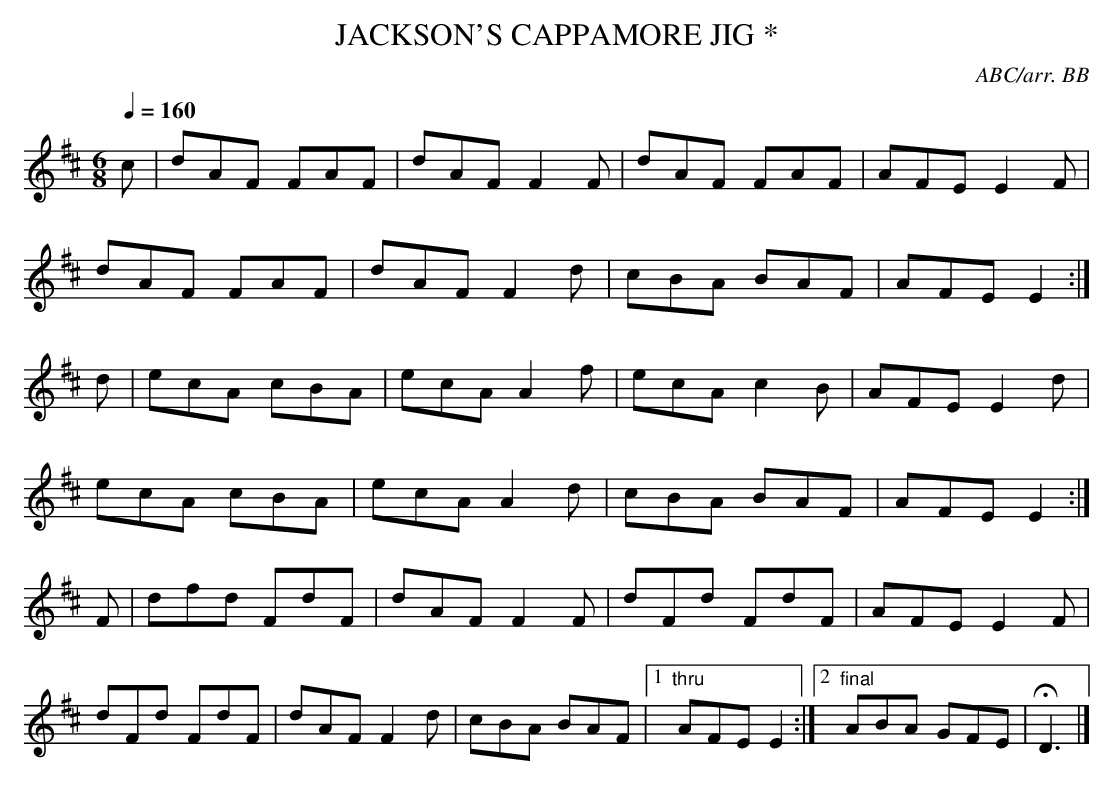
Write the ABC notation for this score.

X:1
T:JACKSON'S CAPPAMORE JIG *
C:ABC/arr. BB
from the 243 other tunes of the same name! "Cappamore" is
in the Squire's home county of Limerick (and doesn't have
any other tunes named in its honor!)
Y:"Irish"
Q:1/4=160
M:6/8
L:1/8
K:D
c|dAF FAF|dAF F2F|dAF FAF|AFE E2F|
dAF FAF|dAF F2d|cBA BAF|AFE E2 :|
d|ecA cBA|ecA A2f|ecA c2B|AFE E2d|
ecA cBA|ecA A2d|cBA BAF|AFE E2 :|
F|dfd FdF|dAF F2F|dFd FdF|AFE E2F|
dFd FdF|dAF F2d|cBA BAF|1 "thru"AFE E2 :|\
[2 "final"ABA GFE |HD3|]
